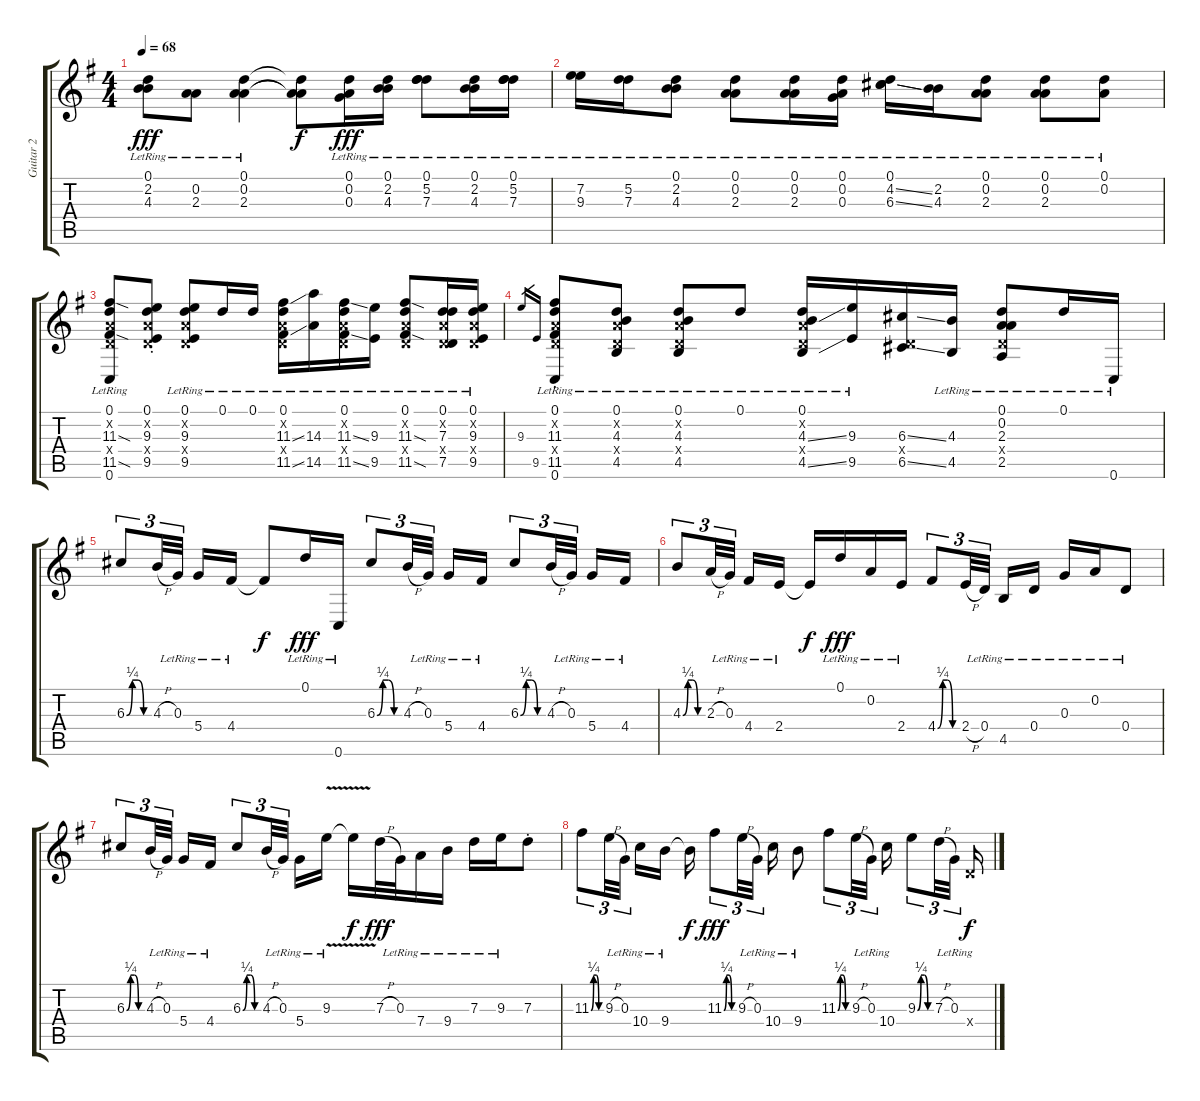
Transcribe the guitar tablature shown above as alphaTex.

\track ("Guitar 2" "Guitar 2") {instrument acousticguitarnylon}
\staff {score tabs}
\tuning (D4 A3 G3 D3 G2 C2) {hide}
\ts (4 4)
\tempo 68
\clef g2
\ks g
(0.1{lr} 2.2{lr} 4.3{lr}).8{dy fff} (0.2{lr} 2.3{lr}).8 (0.1{lr} 0.2{lr} 2.3{lr}).4 (0.1{t} 0.2{t} 2.3{t}).8{dy f} (0.1{lr} 0.2{lr} 0.3{lr}).16{dy fff} (0.1{lr} 2.2{lr} 4.3{lr}).16 (0.1{lr} 5.2{lr} 7.3{lr}).8 (0.1{lr} 2.2{lr} 4.3{lr}).16 (0.1{lr} 5.2{lr} 7.3{lr}).16 |
(7.2{lr} 9.3{lr}).16 (5.2{lr} 7.3{lr}).16 (0.1{lr} 2.2{lr} 4.3{lr}).8 (0.1{lr} 0.2{lr} 2.3{lr}).8 (0.1{lr} 0.2{lr} 2.3{lr}).16 (0.1{lr} 0.2{lr} 0.3{lr}).16 (0.1{lr} 4.2{ss} 6.3{ss}).16 (2.2{lr} 4.3{lr}).16 (0.1{lr} 0.2{lr} 2.3{lr}).8 (0.1{lr} 0.2{lr} 2.3{lr}).8 (0.1{lr} 0.2{lr}).8 |
(0.1{lr} 0.2{x} 11.3{sod} 0.4{x} 11.5{sod} 0.6{lr}).8 (0.1{st} 0.2{x} 9.3{st} 0.4{x} 9.5{st}).8 (0.1{lr} 0.2{x} 9.3{lr} 0.4{x} 9.5{lr}).8 0.1{lr}.16 0.1{lr}.16 (0.1{lr} 0.2{x} 11.3{ss} 0.4{x} 11.5{ss}).16 (14.3{lr} 14.5{lr}).16 (0.1{lr} 0.2{x} 11.3{ss} 0.4{x} 11.5{ss}).16 (9.3{lr} 9.5{lr}).16 (0.1{lr} 0.2{x} 11.3{sod} 0.4{x} 11.5{sod}).8 (0.1{lr} 0.2{x} 7.3{lr} 0.4{x} 7.5{lr}).16 (0.1{lr} 0.2{x} 9.3{lr} 0.4{x} 9.5{lr}).16 |
9.3.16{gr} 9.5.16{gr} (0.1{lr} 0.2{x} 11.3{st} 0.4{x} 11.5{st} 0.6{lr}).8 (0.1{lr} 0.2{x} 4.3{lr} 0.4{x} 4.5{lr}).8 (0.1{lr} 0.2{x} 4.3{lr} 0.4{x} 4.5{lr}).8 0.1{lr}.8 (0.1{lr} 0.2{x} 4.3{ss} 0.4{x} 4.5{ss}).16 (9.3{lr} 9.5{lr}).16 (6.3{ss} 0.4{x} 6.5{ss}).16 (4.3{lr} 4.5{lr}).16 (0.1{lr} 0.2{lr} 2.3{lr} 0.4{x} 2.5{lr}).8 0.1{lr}.16 0.6{lr}.16 |
6.3{be (custom 0 0 15 1 30 1 45 0 60 0)}.8{tu (3 2)} 4.3{h}.32{tu (3 2)} 0.3{lr}.32{tu (3 2)} 5.4{lr}.16 4.4{lr}.16 4.4{t}.8{dy f} 0.1{lr}.16{dy fff} 0.6{lr}.16 6.3{be (custom 0 0 15 1 30 1 45 0 60 0)}.8{tu (3 2)} 4.3{h}.32{tu (3 2)} 0.3{lr}.32{tu (3 2)} 5.4{lr}.16 4.4{lr}.16 6.3{be (custom 0 0 15 1 30 1 45 0 60 0)}.8{tu (3 2)} 4.3{h}.32{tu (3 2)} 0.3{lr}.32{tu (3 2)} 5.4{lr}.16 4.4{lr}.16 |
4.3{be (custom 0 0 15 1 30 1 45 0 60 0)}.8{tu (3 2)} 2.3{h}.32{tu (3 2)} 0.3{lr}.32{tu (3 2)} 4.4{lr}.16 2.4{lr}.16 2.4{t}.16{dy f} 0.1{lr}.16{dy fff} 0.2{lr}.16 2.4{lr}.16 4.4{be (custom 0 0 15 1 30 1 45 0 60 0)}.8{tu (3 2)} 2.4{h}.32{tu (3 2)} 0.4{lr}.32{tu (3 2)} 4.5{lr}.16 0.4{lr}.16 0.3{lr}.16 0.2{lr}.16 0.4{lr}.8 |
6.3{be (custom 0 0 15 1 30 1 45 0 60 0)}.8{tu (3 2)} 4.3{h}.32{tu (3 2)} 0.3{lr}.32{tu (3 2)} 5.4{lr}.16 4.4{lr}.16 6.3{be (custom 0 0 15 1 30 1 45 0 60 0)}.8{tu (3 2)} 4.3{h}.32{tu (3 2)} 0.3{lr}.32{tu (3 2)} 5.4{lr}.16 9.3{v lr}.16 9.3{t}.16{dy f} 7.3{h}.32{dy fff} 0.3{lr}.32 7.4{lr}.16 9.4{lr}.16 7.3{lr}.16 9.3{lr}.16 7.3{st}.8 |
11.3{be (custom 0 0 15 1 30 1 45 0 60 0)}.8{tu (3 2)} 9.3{h}.32{tu (3 2)} 0.3{lr}.32{tu (3 2)} 10.4{lr}.16 9.4{lr}.16 9.4{t}.16{dy f} 11.3{be (custom 0 0 15 1 30 1 45 0 60 0)}.8{tu (3 2) dy fff} 9.3{h}.32{tu (3 2)} 0.3{lr}.32{tu (3 2)} 10.4{lr}.16 9.4{lr}.8 11.3{be (custom 0 0 15 1 30 1 45 0 60 0)}.8{tu (3 2)} 9.3{h}.32{tu (3 2)} 0.3{lr}.32{tu (3 2)} 10.4{lr}.16 9.3{be (custom 0 0 15 1 30 1 45 0 60 0)}.8{tu (3 2)} 7.3{h}.32{tu (3 2)} 0.3{lr}.32{tu (3 2)} 0.4{x}.16{dy f}
